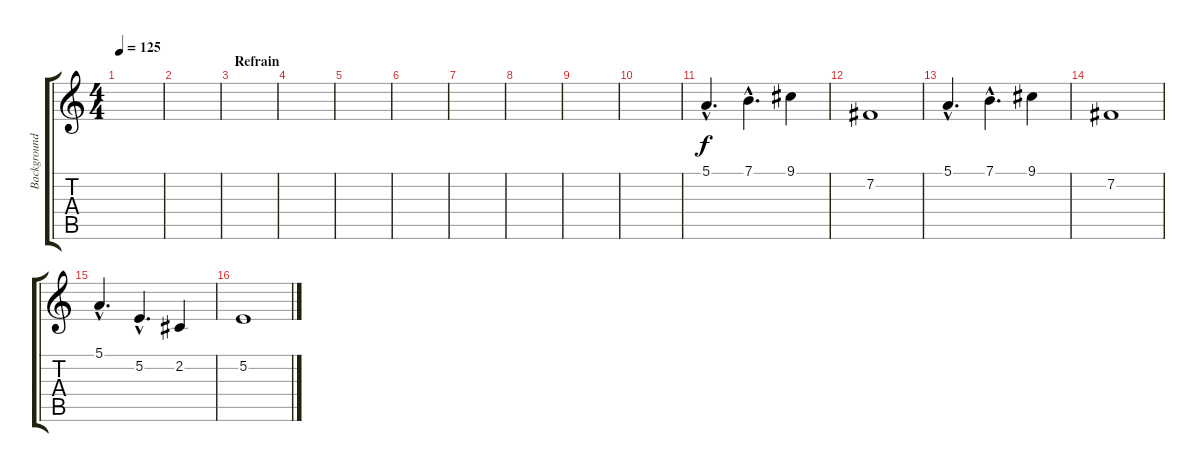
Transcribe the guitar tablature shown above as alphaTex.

\track ("Background3" "Background") {instrument shakuhachi}
\staff {score tabs}
\tuning (E4 B3 G3 D3 A2 E2) {hide}
\ts (4 4)
\tempo 125
\clef g2
\ks c
|
|
\section ("" "Refrain")
|
|
|
|
|
|
|
|
5.1{hac}.4{d} 7.1{hac}.4{d} 9.1.4 |
7.2.1 |
5.1{hac}.4{d} 7.1{hac}.4{d} 9.1.4 |
7.2.1 |
5.1{hac}.4{d} 5.2{hac}.4{d} 2.2.4 |
5.2.1
